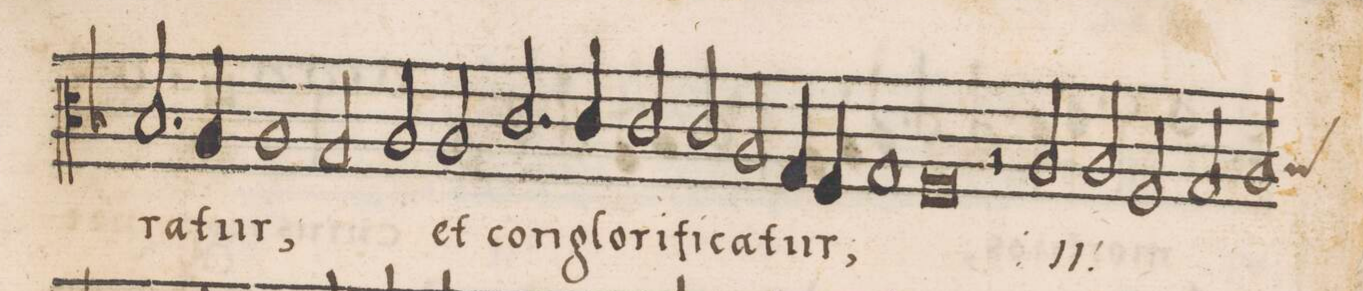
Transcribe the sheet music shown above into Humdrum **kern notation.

**kern	**text
*I"ALTVS	*
*clefC3	*
*k[b-]	*
*met(C|)	*
*M2/1	*
2.B-/	-ra-
=214-	=214-
4A/	-tur,
1A	.
2G/	.
=215-	=215-
2A/	.
2A/	et
2.c/	con-
4c/	-glo-
=216-	=216-
2c/	-ri-
2c/	-fi-
2A/	-ca-
4G/	-tur,
4F/	.
=217-	=217-
1G	.
0F	.
=218-	=218-
2r	.
*	*ij
2A/	et
=219-	=219-
2A/	con-
2F/	-glo-
2G/	-ri-
*custos:B-	*
2A/	-fi-
=220-	=220-
*-	*-
